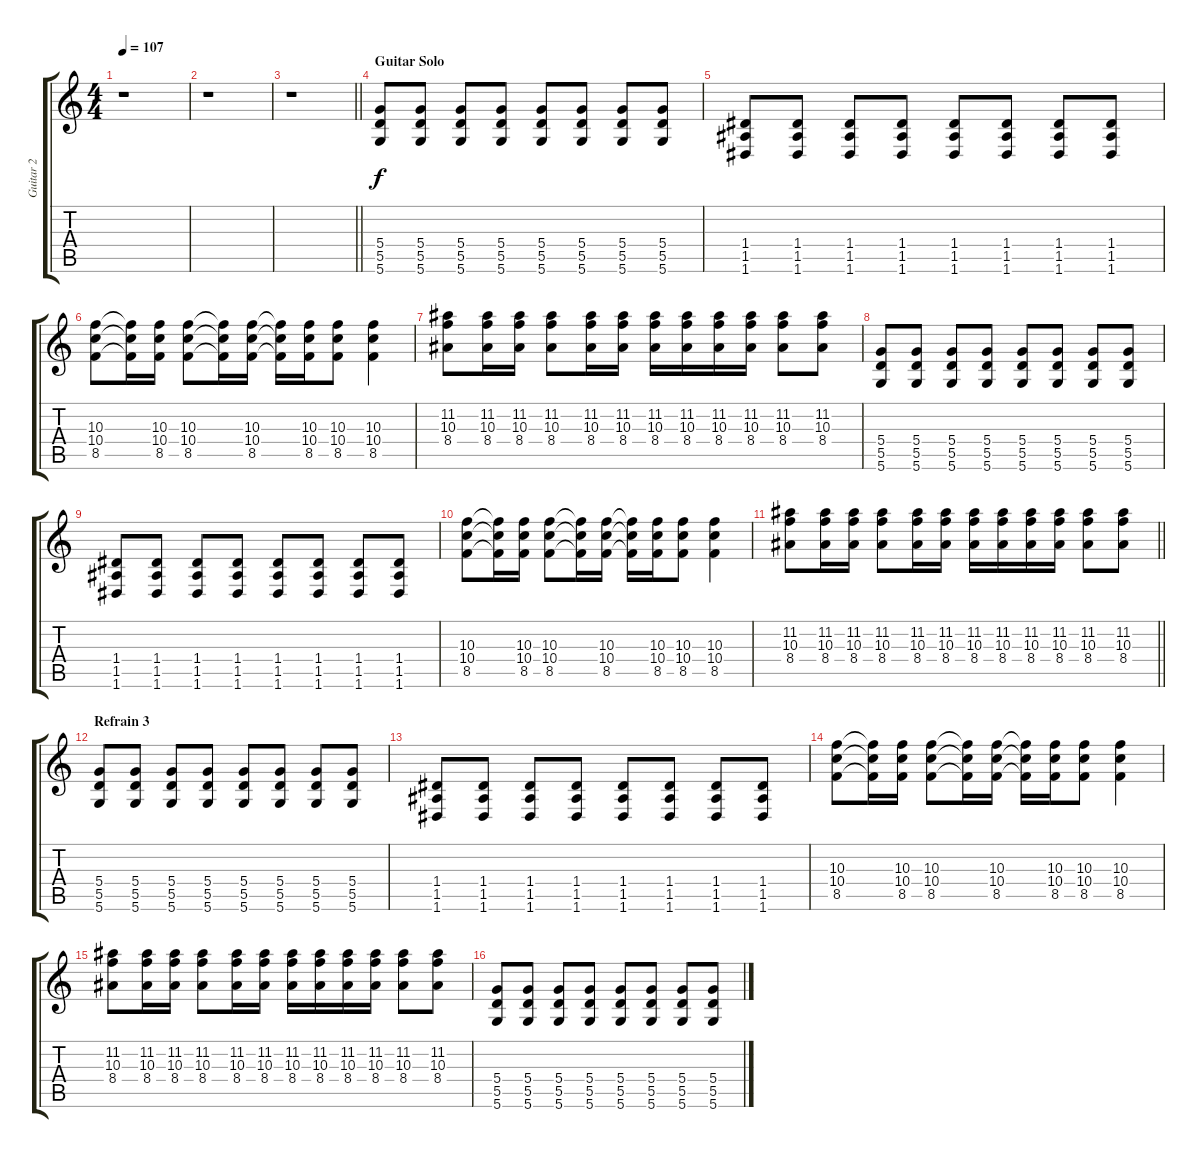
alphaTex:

\track ("Guitar 2" "Guitar 2") {instrument acousticguitarsteel}
\staff {score tabs}
\tuning (E4 B3 G3 D3 A2 D2) {hide}
\ts (4 4)
\tempo 107
\clef g2
\ks c
r.1{dy mp} |
r.1 |
\barLineRight lightlight
r.1 |
\section ("" "Guitar Solo")
(5.4 5.5 5.6).8{dy f} (5.4 5.5 5.6).8 (5.4 5.5 5.6).8 (5.4 5.5 5.6).8 (5.4 5.5 5.6).8 (5.4 5.5 5.6).8 (5.4 5.5 5.6).8 (5.4 5.5 5.6).8 |
(1.4 1.5 1.6).8 (1.4 1.5 1.6).8 (1.4 1.5 1.6).8 (1.4 1.5 1.6).8 (1.4 1.5 1.6).8 (1.4 1.5 1.6).8 (1.4 1.5 1.6).8 (1.4 1.5 1.6).8 |
(10.3 10.4 8.5).8 (10.3{t} 10.4{t} 8.5{t}).16 (10.3 10.4 8.5).16 (10.3 10.4 8.5).8 (10.3{t} 10.4{t} 8.5{t}).16 (10.3 10.4 8.5).16 (10.3{t} 10.4{t} 8.5{t}).16 (10.3 10.4 8.5).16 (10.3 10.4 8.5).8 (10.3 10.4 8.5).4 |
(11.2 10.3 8.4).8 (11.2 10.3 8.4).16 (11.2 10.3 8.4).16 (11.2 10.3 8.4).8 (11.2 10.3 8.4).16 (11.2 10.3 8.4).16 (11.2 10.3 8.4).16 (11.2 10.3 8.4).16 (11.2 10.3 8.4).16 (11.2 10.3 8.4).16 (11.2 10.3 8.4).8 (11.2 10.3 8.4).8 |
(5.4 5.5 5.6).8 (5.4 5.5 5.6).8 (5.4 5.5 5.6).8 (5.4 5.5 5.6).8 (5.4 5.5 5.6).8 (5.4 5.5 5.6).8 (5.4 5.5 5.6).8 (5.4 5.5 5.6).8 |
(1.4 1.5 1.6).8 (1.4 1.5 1.6).8 (1.4 1.5 1.6).8 (1.4 1.5 1.6).8 (1.4 1.5 1.6).8 (1.4 1.5 1.6).8 (1.4 1.5 1.6).8 (1.4 1.5 1.6).8 |
(10.3 10.4 8.5).8 (10.3{t} 10.4{t} 8.5{t}).16 (10.3 10.4 8.5).16 (10.3 10.4 8.5).8 (10.3{t} 10.4{t} 8.5{t}).16 (10.3 10.4 8.5).16 (10.3{t} 10.4{t} 8.5{t}).16 (10.3 10.4 8.5).16 (10.3 10.4 8.5).8 (10.3 10.4 8.5).4 |
\barLineRight lightlight
(11.2 10.3 8.4).8 (11.2 10.3 8.4).16 (11.2 10.3 8.4).16 (11.2 10.3 8.4).8 (11.2 10.3 8.4).16 (11.2 10.3 8.4).16 (11.2 10.3 8.4).16 (11.2 10.3 8.4).16 (11.2 10.3 8.4).16 (11.2 10.3 8.4).16 (11.2 10.3 8.4).8 (11.2 10.3 8.4).8 |
\section ("" "Refrain 3")
(5.4 5.5 5.6).8 (5.4 5.5 5.6).8 (5.4 5.5 5.6).8 (5.4 5.5 5.6).8 (5.4 5.5 5.6).8 (5.4 5.5 5.6).8 (5.4 5.5 5.6).8 (5.4 5.5 5.6).8 |
(1.4 1.5 1.6).8 (1.4 1.5 1.6).8 (1.4 1.5 1.6).8 (1.4 1.5 1.6).8 (1.4 1.5 1.6).8 (1.4 1.5 1.6).8 (1.4 1.5 1.6).8 (1.4 1.5 1.6).8 |
(10.3 10.4 8.5).8 (10.3{t} 10.4{t} 8.5{t}).16 (10.3 10.4 8.5).16 (10.3 10.4 8.5).8 (10.3{t} 10.4{t} 8.5{t}).16 (10.3 10.4 8.5).16 (10.3{t} 10.4{t} 8.5{t}).16 (10.3 10.4 8.5).16 (10.3 10.4 8.5).8 (10.3 10.4 8.5).4 |
(11.2 10.3 8.4).8 (11.2 10.3 8.4).16 (11.2 10.3 8.4).16 (11.2 10.3 8.4).8 (11.2 10.3 8.4).16 (11.2 10.3 8.4).16 (11.2 10.3 8.4).16 (11.2 10.3 8.4).16 (11.2 10.3 8.4).16 (11.2 10.3 8.4).16 (11.2 10.3 8.4).8 (11.2 10.3 8.4).8 |
(5.4 5.5 5.6).8 (5.4 5.5 5.6).8 (5.4 5.5 5.6).8 (5.4 5.5 5.6).8 (5.4 5.5 5.6).8 (5.4 5.5 5.6).8 (5.4 5.5 5.6).8 (5.4 5.5 5.6).8
